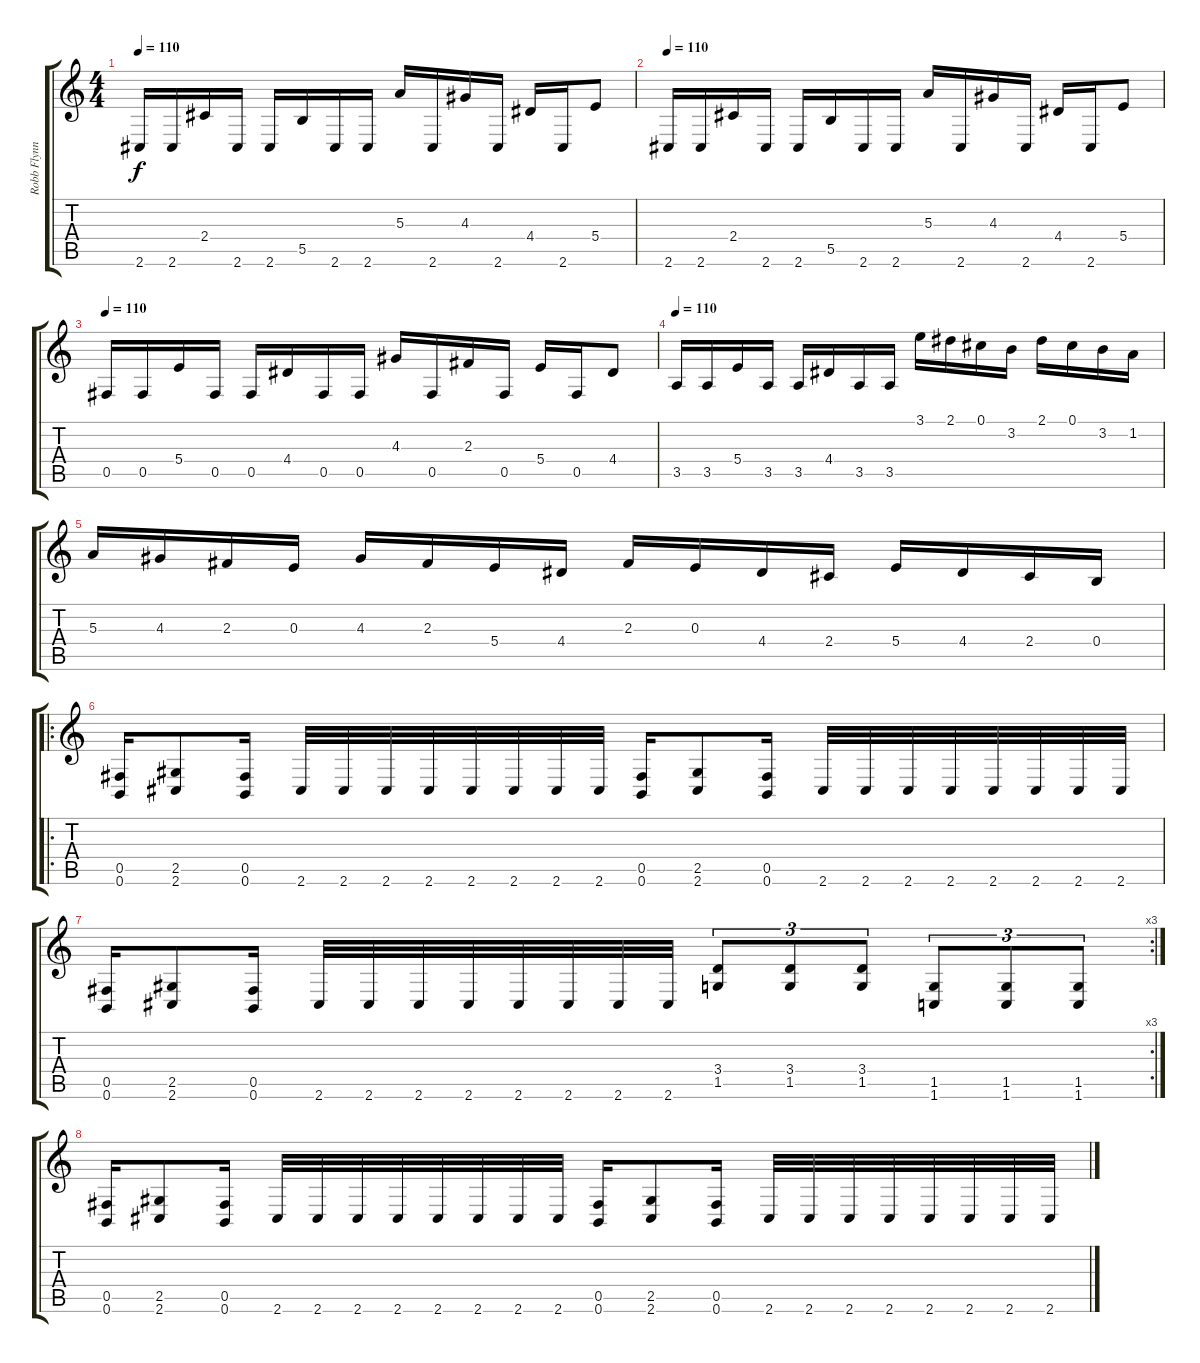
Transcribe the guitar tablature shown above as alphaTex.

\track ("Robb Flynn" "Robb Flynn") {instrument distortionguitar}
\staff {score tabs}
\tuning (Db4 Ab3 E3 B2 Gb2 B1) {hide}
\ts (4 4)
\tempo 110
\clef g2
\ks c
2.6.16{dy f} 2.6.16 2.4.16 2.6.16 2.6.16 5.5.16 2.6.16 2.6.16 5.3.16 2.6.16 4.3.16 2.6.16 4.4.16 2.6.16 5.4.8 |
\tempo 110
2.6.16 2.6.16 2.4.16 2.6.16 2.6.16 5.5.16 2.6.16 2.6.16 5.3.16 2.6.16 4.3.16 2.6.16 4.4.16 2.6.16 5.4.8 |
\tempo 110
0.5.16 0.5.16 5.4.16 0.5.16 0.5.16 4.4.16 0.5.16 0.5.16 4.3.16 0.5.16 2.3.16 0.5.16 5.4.16 0.5.16 4.4.8 |
\tempo 110
3.5.16 3.5.16 5.4.16 3.5.16 3.5.16 4.4.16 3.5.16 3.5.16 3.1.16 2.1.16 0.1.16 3.2.16 2.1.16 0.1.16 3.2.16 1.2.16 |
5.3.16 4.3.16 2.3.16 0.3.16 4.3.16 2.3.16 5.4.16 4.4.16 2.3.16 0.3.16 4.4.16 2.4.16 5.4.16 4.4.16 2.4.16 0.4.16 |
\ro
(0.5 0.6).16 (2.5 2.6).8 (0.5 0.6).16 2.6.32 2.6.32 2.6.32 2.6.32 2.6.32 2.6.32 2.6.32 2.6.32 (0.5 0.6).16 (2.5 2.6).8 (0.5 0.6).16 2.6.32 2.6.32 2.6.32 2.6.32 2.6.32 2.6.32 2.6.32 2.6.32 |
\rc 3
(0.5 0.6).16 (2.5 2.6).8 (0.5 0.6).16 2.6.32 2.6.32 2.6.32 2.6.32 2.6.32 2.6.32 2.6.32 2.6.32 (3.4 1.5).8{tu (3 2)} (3.4 1.5).8{tu (3 2)} (3.4 1.5).8{tu (3 2)} (1.5 1.6).8{tu (3 2)} (1.5 1.6).8{tu (3 2)} (1.5 1.6).8{tu (3 2)} |
(0.5 0.6).16 (2.5 2.6).8 (0.5 0.6).16 2.6.32 2.6.32 2.6.32 2.6.32 2.6.32 2.6.32 2.6.32 2.6.32 (0.5 0.6).16 (2.5 2.6).8 (0.5 0.6).16 2.6.32 2.6.32 2.6.32 2.6.32 2.6.32 2.6.32 2.6.32 2.6.32
